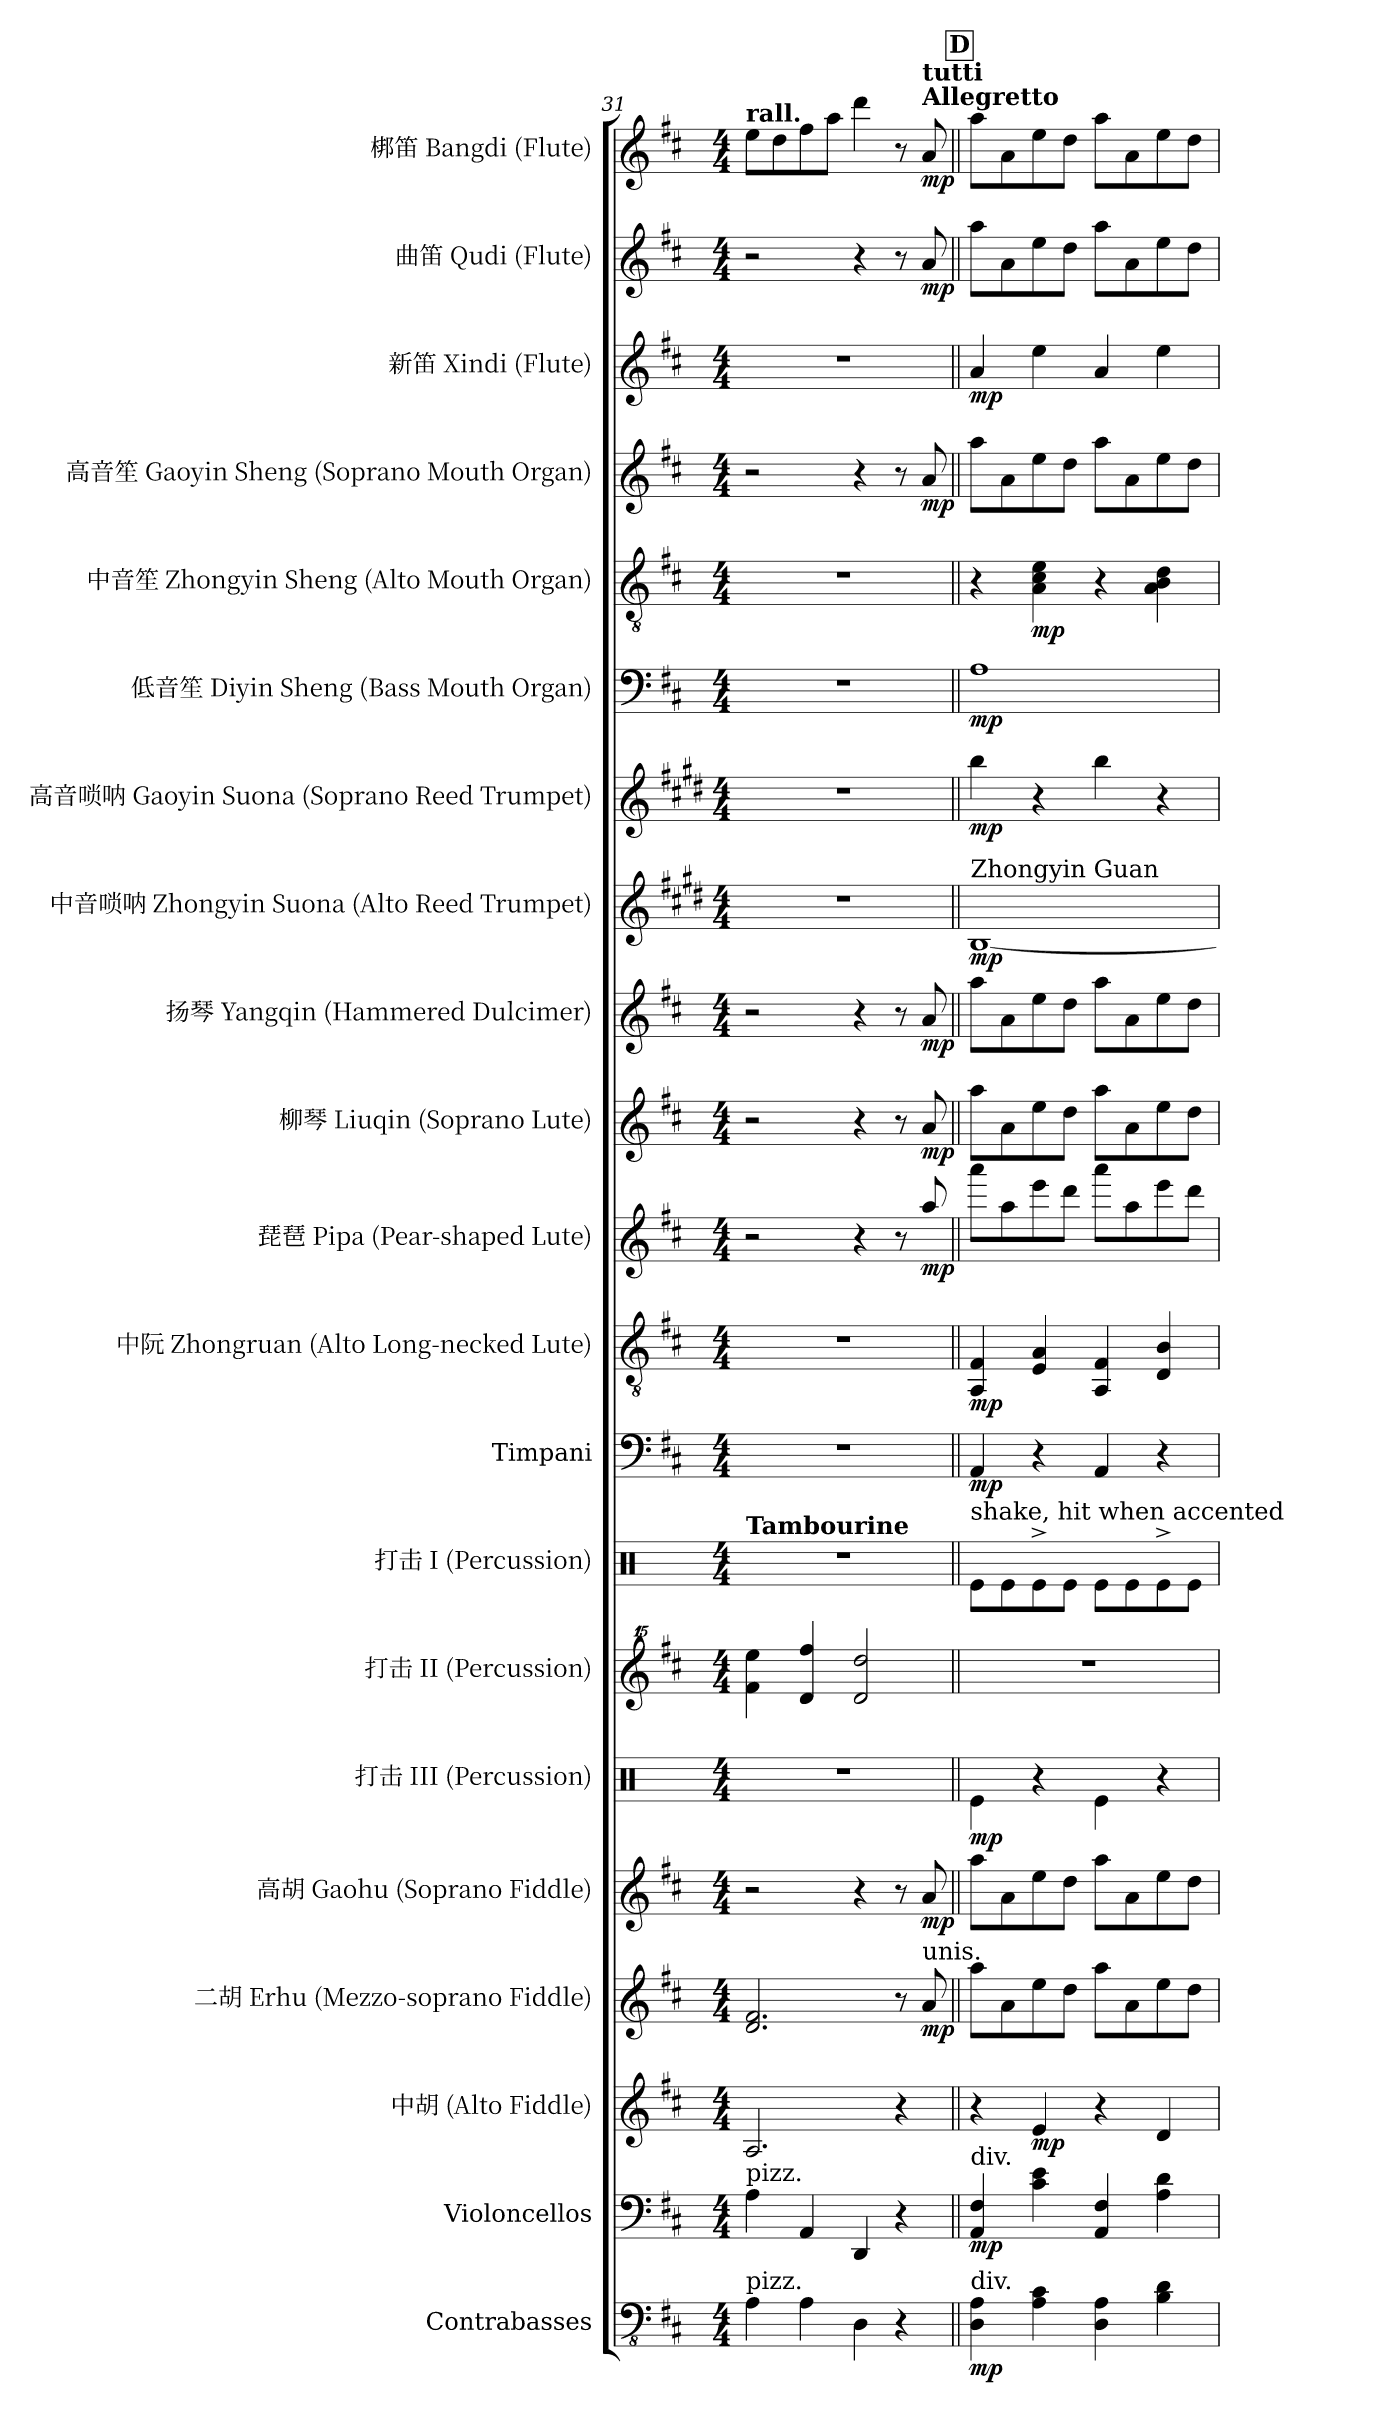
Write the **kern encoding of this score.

**kern	**dynam	**kern	**dynam	**kern	**dynam	**kern	**dynam	**kern	**dynam	**kern	**dynam	**kern	**kern	**dynam	**kern	**dynam	**kern	**dynam	**kern	**dynam	**kern	**dynam	**kern	**dynam	**kern	**dynam	**kern	**dynam	**kern	**dynam	**kern	**dynam	**kern	**dynam	**kern	**dynam	**kern	**dynam	**kern	**dynam
*part21	*part21	*part20	*part20	*part19	*part19	*part18	*part18	*part17	*part17	*part16	*part16	*part15	*part14	*part14	*part13	*part13	*part12	*part12	*part11	*part11	*part10	*part10	*part9	*part9	*part8	*part8	*part7	*part7	*part6	*part6	*part5	*part5	*part4	*part4	*part3	*part3	*part2	*part2	*part1	*part1
*staff21	*staff21	*staff20	*staff20	*staff19	*staff19	*staff18	*staff18	*staff17	*staff17	*staff16	*staff16	*staff15	*staff14	*staff14	*staff13	*staff13	*staff12	*staff12	*staff11	*staff11	*staff10	*staff10	*staff9	*staff9	*staff8	*staff8	*staff7	*staff7	*staff6	*staff6	*staff5	*staff5	*staff4	*staff4	*staff3	*staff3	*staff2	*staff2	*staff1	*staff1
*I"Contrabasses	*	*I"Violoncellos	*	*I"中胡 (Alto Fiddle)	*	*I"二胡 Erhu (Mezzo-soprano Fiddle)	*	*I"高胡 Gaohu (Soprano Fiddle)	*	*I"打击 III (Percussion)	*	*I"打击 II (Percussion)	*I"打击 I (Percussion)	*	*I"Timpani	*	*I"中阮 Zhongruan (Alto Long-necked Lute)	*	*I"琵琶 Pipa (Pear-shaped Lute)	*	*I"柳琴 Liuqin (Soprano Lute)	*	*I"扬琴 Yangqin  (Hammered Dulcimer)	*	*I"中音唢呐 Zhongyin Suona (Alto Reed Trumpet)	*	*I"高音唢呐 Gaoyin Suona (Soprano Reed Trumpet)	*	*I"低音笙 Diyin Sheng (Bass Mouth Organ)	*	*I"中音笙 Zhongyin Sheng (Alto Mouth Organ)	*	*I"高音笙 Gaoyin Sheng (Soprano Mouth Organ)	*	*I"新笛 Xindi (Flute)	*	*I"曲笛 Qudi (Flute)	*	*I"梆笛 Bangdi (Flute)	*
*I'Cbs.	*	*I'Vcs.	*	*	*	*	*	*	*	*I'打击 III	*	*I'打击 II	*I'打击 I	*	*I'Timp.	*	*	*	*	*	*	*	*	*	*	*	*	*	*	*	*	*	*	*	*	*	*	*	*	*
*clefFv4	*	*clefF4	*	*clefG2	*	*clefG2	*	*clefG2	*	*clefX	*	*clefG^^2	*clefX	*	*clefF4	*	*clefGv2	*	*clefG2	*	*clefG2	*	*clefG2	*	*clefG2	*	*clefG2	*	*clefF4	*	*clefGv2	*	*clefG2	*	*clefG2	*	*clefG2	*	*clefG2	*
*	*	*	*	*	*	*	*	*	*	*	*	*	*	*	*	*	*	*	*ITrd7c12	*	*	*	*	*	*ITrd1c2	*	*ITrd1c2	*	*	*	*	*	*	*	*	*	*	*	*	*
*k[f#c#]	*	*k[f#c#]	*	*k[f#c#]	*	*k[f#c#]	*	*k[f#c#]	*	*k[]	*	*k[f#c#]	*k[]	*	*k[f#c#]	*	*k[f#c#]	*	*k[f#c#]	*	*k[f#c#]	*	*k[f#c#]	*	*k[f#c#]	*	*k[f#c#]	*	*k[f#c#]	*	*k[f#c#]	*	*k[f#c#]	*	*k[f#c#]	*	*k[f#c#]	*	*k[f#c#]	*
*M4/4	*	*M4/4	*	*M4/4	*	*M4/4	*	*M4/4	*	*M4/4	*	*M4/4	*M4/4	*	*M4/4	*	*M4/4	*	*M4/4	*	*M4/4	*	*M4/4	*	*M4/4	*	*M4/4	*	*M4/4	*	*M4/4	*	*M4/4	*	*M4/4	*	*M4/4	*	*M4/4	*
=31	=31	=31	=31	=31	=31	=31	=31	=31	=31	=31	=31	=31	=31	=31	=31	=31	=31	=31	=31	=31	=31	=31	=31	=31	=31	=31	=31	=31	=31	=31	=31	=31	=31	=31	=31	=31	=31	=31	=31	=31
!	!	!	!	!	!	!	!	!	!	!	!	!	!	!	!	!	!	!	!	!	!	!	!	!	!	!	!	!	!	!	!	!	!	!	!	!	!	!	!LO:TX:a:B:t=rall.	!
!	!	!	!	!	!	!	!	!	!	!	!	!	!LO:TX:a:B:t=Tambourine	!	!	!	!	!	!	!	!	!	!	!	!	!	!	!	!	!	!	!	!	!	!	!	!	!	!	!
!	!	!LO:TX:a:t=pizz.	!	!	!	!	!	!	!	!	!	!	!	!	!	!	!	!	!	!	!	!	!	!	!	!	!	!	!	!	!	!	!	!	!	!	!	!	!	!
!LO:TX:a:t=pizz.	!	!	!	!	!	!	!	!	!	!	!	!	!	!	!	!	!	!	!	!	!	!	!	!	!	!	!	!	!	!	!	!	!	!	!	!	!	!	!	!
4AA\	.	4A\	.	2.A/	.	2.d/ 2.f#/	.	2r	.	1r	.	4fff#\ 4eeee\	1r	.	1r	.	1r	.	2r	.	2r	.	2r	.	1r	.	1r	.	1r	.	1r	.	2r	.	1r	.	2r	.	8ee\L	.
.	.	.	.	.	.	.	.	.	.	.	.	.	.	.	.	.	.	.	.	.	.	.	.	.	.	.	.	.	.	.	.	.	.	.	.	.	.	.	8dd\	.
4AA\	.	4AA/	.	.	.	.	.	.	.	.	.	4ddd/ 4ffff#/	.	.	.	.	.	.	.	.	.	.	.	.	.	.	.	.	.	.	.	.	.	.	.	.	.	.	8ff#\	.
.	.	.	.	.	.	.	.	.	.	.	.	.	.	.	.	.	.	.	.	.	.	.	.	.	.	.	.	.	.	.	.	.	.	.	.	.	.	.	8aa\J	.
4DD\	.	4DD/	.	.	.	.	.	4r	.	.	.	2ddd/ 2dddd/	.	.	.	.	.	.	4r	.	4r	.	4r	.	.	.	.	.	.	.	.	.	4r	.	.	.	4r	.	4ddd\	.
4r	.	4r	.	4r	.	8r	.	8r	.	.	.	.	.	.	.	.	.	.	8r	.	8r	.	8r	.	.	.	.	.	.	.	.	.	8r	.	.	.	8r	.	8r	.
*	*	*	*	*	*	*	*	*	*	*	*	*	*	*	*	*	*	*	*	*	*	*	*	*	*	*	*	*	*	*	*	*	*	*	*	*	*	*	*MM75	*
!	!	!	!	!	!	!	!	!	!	!	!	!	!	!	!	!	!	!	!	!	!	!	!	!	!	!	!	!	!	!	!	!	!	!	!	!	!	!	!LO:TX:a:B:t=Allegretto	!
!	!	!	!	!	!	!	!	!	!	!	!	!	!	!	!	!	!	!	!	!	!	!	!	!	!	!	!	!	!	!	!	!	!	!	!	!	!	!	!LO:TX:a:B:t=tutti	!
!	!	!	!	!	!	!LO:TX:a:t=unis.	!	!	!	!	!	!	!	!	!	!	!	!	!	!	!	!	!	!	!	!	!	!	!	!	!	!	!	!	!	!	!	!	!	!
!	!	!	!	!	!	!	!LO:DY:b	!	!LO:DY:b	!	!	!	!	!	!	!	!	!	!	!LO:DY:b	!	!LO:DY:b	!	!LO:DY:b	!	!	!	!	!	!	!	!	!	!LO:DY:b	!	!	!	!LO:DY:b	!	!LO:DY:b
.	.	.	.	.	.	8a/	mp	8a/	mp	.	.	.	.	.	.	.	.	.	8a/	mp	8a/	mp	8a/	mp	.	.	.	.	.	.	.	.	8a/	mp	.	.	8a/	mp	8a/	mp
!!LO:REH:place=s1:a:B:fs=14:t=D
=32||	=32||	=32||	=32||	=32||	=32||	=32||	=32||	=32||	=32||	=32||	=32||	=32||	=32||	=32||	=32||	=32||	=32||	=32||	=32||	=32||	=32||	=32||	=32||	=32||	=32||	=32||	=32||	=32||	=32||	=32||	=32||	=32||	=32||	=32||	=32||	=32||	=32||	=32||	=32||	=32||
!	!	!	!	!	!	!	!	!	!	!	!	!	!	!	!	!	!	!	!	!	!	!	!	!	!LO:TX:a:t=Zhongyin Guan	!	!	!	!	!	!	!	!	!	!	!	!	!	!	!
!	!	!	!	!	!	!	!	!	!	!	!	!	!LO:TX:a:t=shake, hit when accented	!	!	!	!	!	!	!	!	!	!	!	!	!	!	!	!	!	!	!	!	!	!	!	!	!	!	!
!	!	!LO:TX:a:t=div.	!	!	!	!	!	!	!	!	!	!	!	!	!	!	!	!	!	!	!	!	!	!	!	!	!	!	!	!	!	!	!	!	!	!	!	!	!	!
!LO:TX:a:t=div.	!	!	!	!	!	!	!	!	!	!	!	!	!	!	!	!	!	!	!	!	!	!	!	!	!	!	!	!	!	!	!	!	!	!	!	!	!	!	!	!
!	!LO:DY:b	!	!LO:DY:b	!	!	!	!	!	!	!	!LO:DY:b	!	!	!LO:DY:b	!	!	!	!	!	!	!	!	!	!	!	!	!	!	!	!	!	!	!	!	!	!	!	!	!	!
!	!	!	!	!	!	!	!	!	!	!	!	!	!	!LO:DY:n=1:b	!	!LO:DY:b	!	!LO:DY:b	!	!	!	!	!	!	!	!LO:DY:b	!	!LO:DY:b	!	!LO:DY:b	!	!	!	!	!	!LO:DY:b	!	!	!	!
4DD\ 4AA\	mp	4AA/ 4F#/	mp	4r	.	8aa\L	.	8aa\L	.	4Re\	mp	1r	8Re\L	mp p	4AA/	mp	4AA/ 4F#/	mp	8aa\L	.	8aa\L	.	8aa\L	.	[1A	mp	4aa\	mp	1A	mp	4r	.	8aa\L	.	4a/	mp	8aa\L	.	8aa\L	.
.	.	.	.	.	.	8a\	.	8a\	.	.	.	.	8Re\	.	.	.	.	.	8a\	.	8a\	.	8a\	.	.	.	.	.	.	.	.	.	8a\	.	.	.	8a\	.	8a\	.
!	!	!	!	!	!LO:DY:b	!	!	!	!	!	!	!	!	!	!	!	!	!	!	!	!	!	!	!	!	!	!	!	!	!	!	!LO:DY:b	!	!	!	!	!	!	!	!
4AA\ 4C#\	.	4c#\ 4e\	.	4e/	mp	8ee\	.	8ee\	.	4r	.	.	8Re^\	.	4r	.	4E/ 4A/	.	8ee\	.	8ee\	.	8ee\	.	.	.	4r	.	.	.	4A\ 4c#\ 4e\	mp	8ee\	.	4ee\	.	8ee\	.	8ee\	.
.	.	.	.	.	.	8dd\J	.	8dd\J	.	.	.	.	8Re\J	.	.	.	.	.	8dd\J	.	8dd\J	.	8dd\J	.	.	.	.	.	.	.	.	.	8dd\J	.	.	.	8dd\J	.	8dd\J	.
4DD\ 4AA\	.	4AA/ 4F#/	.	4r	.	8aa\L	.	8aa\L	.	4Re\	.	.	8Re\L	.	4AA/	.	4AA/ 4F#/	.	8aa\L	.	8aa\L	.	8aa\L	.	.	.	4aa\	.	.	.	4r	.	8aa\L	.	4a/	.	8aa\L	.	8aa\L	.
.	.	.	.	.	.	8a\	.	8a\	.	.	.	.	8Re\	.	.	.	.	.	8a\	.	8a\	.	8a\	.	.	.	.	.	.	.	.	.	8a\	.	.	.	8a\	.	8a\	.
4BB\ 4D\	.	4A\ 4d\	.	4d/	.	8ee\	.	8ee\	.	4r	.	.	8Re^\	.	4r	.	4D/ 4B/	.	8ee\	.	8ee\	.	8ee\	.	.	.	4r	.	.	.	4A\ 4B\ 4d\	.	8ee\	.	4ee\	.	8ee\	.	8ee\	.
.	.	.	.	.	.	8dd\J	.	8dd\J	.	.	.	.	8Re\J	.	.	.	.	.	8dd\J	.	8dd\J	.	8dd\J	.	.	.	.	.	.	.	.	.	8dd\J	.	.	.	8dd\J	.	8dd\J	.
=	=	=	=	=	=	=	=	=	=	=	=	=	=	=	=	=	=	=	=	=	=	=	=	=	=	=	=	=	=	=	=	=	=	=	=	=	=	=	=	=
*-	*-	*-	*-	*-	*-	*-	*-	*-	*-	*-	*-	*-	*-	*-	*-	*-	*-	*-	*-	*-	*-	*-	*-	*-	*-	*-	*-	*-	*-	*-	*-	*-	*-	*-	*-	*-	*-	*-	*-	*-
